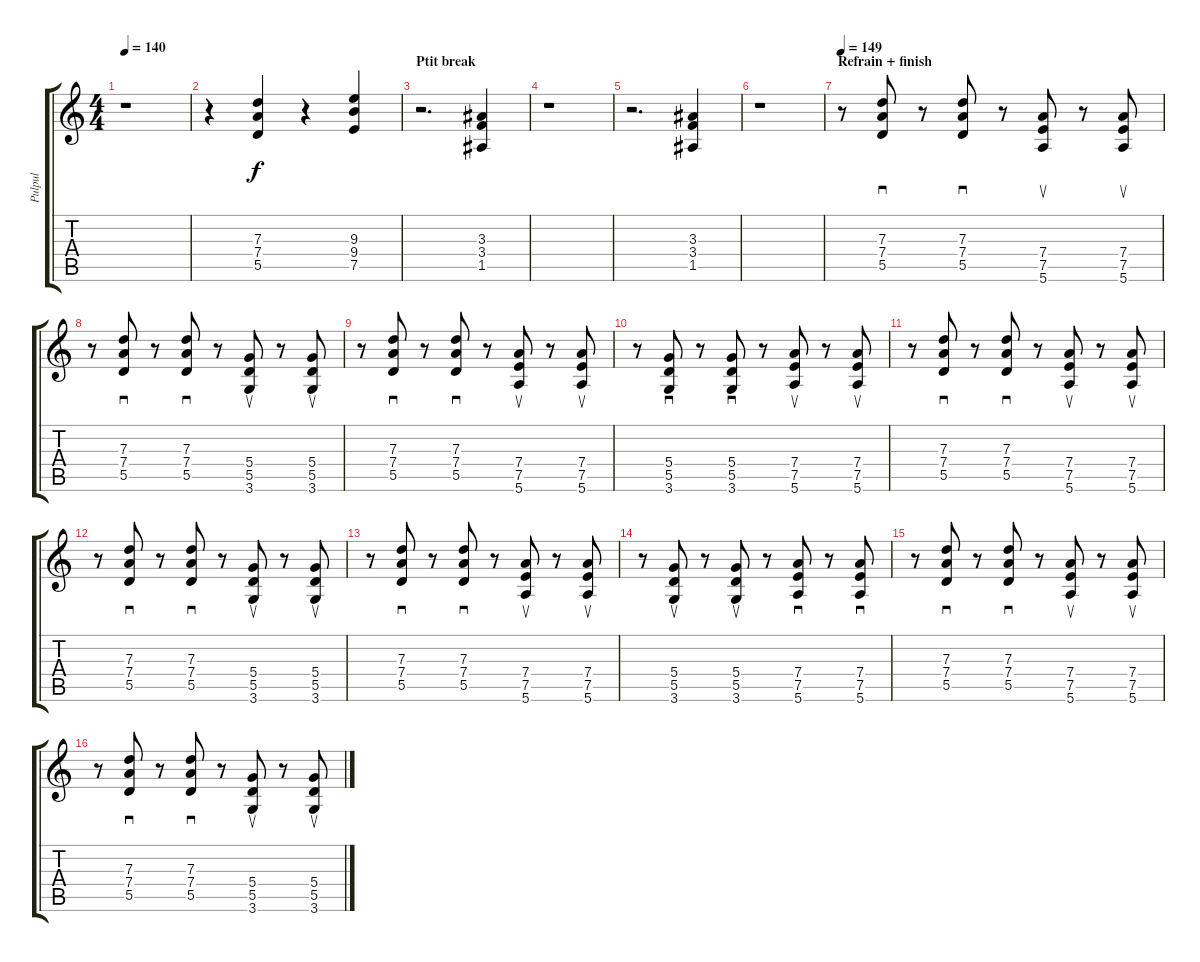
\track ("Pulpul" "Pulpul") {instrument electricguitarclean}
\staff {score tabs}
\tuning (E4 B3 G3 D3 A2 E2) {hide}
\ts (4 4)
\tempo 140
\clef g2
\ks c
r.1{dy f} |
r.4 (7.3 7.4 5.5).4 r.4 (9.3 9.4 7.5).4 |
\section ("" "Ptit break")
r.2{d} (3.3 3.4 1.5).4 |
r.1 |
r.2{d} (3.3 3.4 1.5).4 |
r.1 |
\section ("" "Refrain + finish")
\tempo 150
\tempo 149
r.8 (7.3 7.4 5.5).8{sd} r.8 (7.3 7.4 5.5).8{sd} r.8 (7.4 7.5 5.6).8{su} r.8 (7.4 7.5 5.6).8{su} |
r.8 (7.3 7.4 5.5).8{sd} r.8 (7.3 7.4 5.5).8{sd} r.8 (5.4 5.5 3.6).8{su} r.8 (5.4 5.5 3.6).8{su} |
r.8 (7.3 7.4 5.5).8{sd} r.8 (7.3 7.4 5.5).8{sd} r.8 (7.4 7.5 5.6).8{su} r.8 (7.4 7.5 5.6).8{su} |
r.8 (5.4 5.5 3.6).8{sd} r.8 (5.4 5.5 3.6).8{sd} r.8 (7.4 7.5 5.6).8{su} r.8 (7.4 7.5 5.6).8{su} |
r.8 (7.3 7.4 5.5).8{sd} r.8 (7.3 7.4 5.5).8{sd} r.8 (7.4 7.5 5.6).8{su} r.8 (7.4 7.5 5.6).8{su} |
r.8 (7.3 7.4 5.5).8{sd} r.8 (7.3 7.4 5.5).8{sd} r.8 (5.4 5.5 3.6).8{su} r.8 (5.4 5.5 3.6).8{su} |
r.8 (7.3 7.4 5.5).8{sd} r.8 (7.3 7.4 5.5).8{sd} r.8 (7.4 7.5 5.6).8{su} r.8 (7.4 7.5 5.6).8{su} |
r.8 (5.4 5.5 3.6).8{su} r.8 (5.4 5.5 3.6).8{su} r.8 (7.4 7.5 5.6).8{sd} r.8 (7.4 7.5 5.6).8{sd} |
r.8 (7.3 7.4 5.5).8{sd} r.8 (7.3 7.4 5.5).8{sd} r.8 (7.4 7.5 5.6).8{su} r.8 (7.4 7.5 5.6).8{su} |
r.8 (7.3 7.4 5.5).8{sd} r.8 (7.3 7.4 5.5).8{sd} r.8 (5.4 5.5 3.6).8{su} r.8 (5.4 5.5 3.6).8{su}
